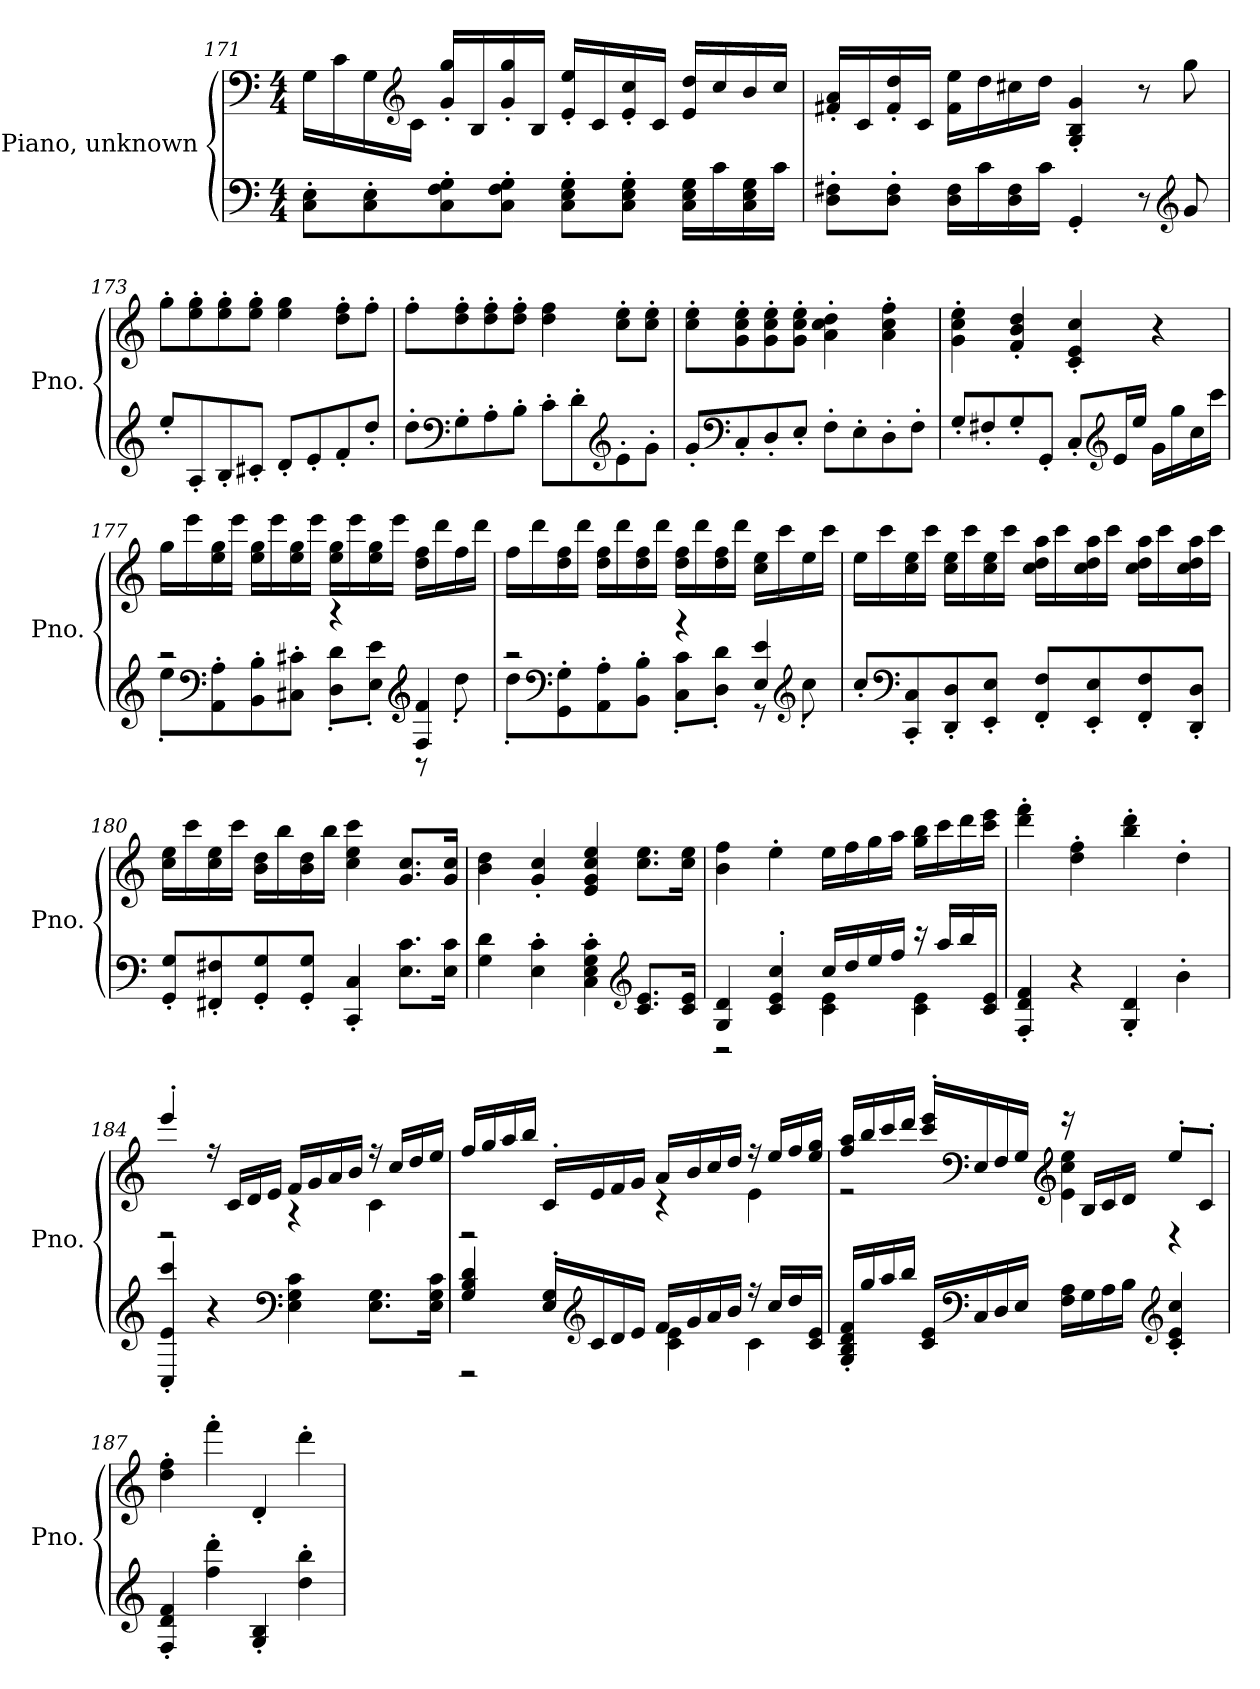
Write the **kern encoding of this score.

**kern	**kern
*part1	*part1
*staff2	*staff1
*I"Piano, unknown	*
*I'Pno.	*
*clefF4	*clefF4
*k[]	*k[]
*M4/4	*M4/4
=171	=171
8C\' 8E\'L	16G\LL
.	16c\
8C\' 8E\'	16G\
*	*clefG2
.	16c\JJ
8C\' 8F\' 8G\'	16g/' 16gg/'LL
.	16B/
8C\' 8F\' 8G\'J	16g/' 16gg/'
.	16B/JJ
8C\' 8E\' 8G\'L	16e/' 16ee/'LL
.	16c/
8C\' 8E\' 8G\'J	16e/' 16cc/'
.	16c/JJ
16C\ 16E\ 16G\LL	16e/ 16dd/LL
16c\	16cc/
16C\ 16E\ 16G\	16b/
16c\JJ	16cc/JJ
!!LO:LB:g=z
=172	=172
8D\' 8F#X\'L	16f#X/' 16a/'LL
.	16c/
8D\' 8F#\'J	16f#/' 16dd/'
.	16c/JJ
16D\ 16F#\LL	16f#\ 16ee\LL
16c\	16dd\
16D\ 16F#\	16cc#X\
16c\JJ	16dd\JJ
4GG'/	4G/' 4B/' 4g/'
8r	8r
*clefG2	*
8g/	8gg\
=173	=173
8ee'/L	8gg'\L
8A'/	8ee\' 8gg\'
8B'/	8ee\' 8gg\'
8c#X'/J	8ee\' 8gg\'J
8d'/L	4ee\ 4gg\
8e'/	.
8f'/	8dd\' 8ff\'L
8dd'/J	8ff'\J
=174	=174
8dd'\L	8ff'\L
*clefF4	*
8G'\	8dd\' 8ff\'
8A'\	8dd\' 8ff\'
8B'\J	8dd\' 8ff\'J
8c'\L	4dd\ 4ff\
8d'\	.
*clefG2	*
8e'\	8cc\' 8ee\'L
8g'\J	8cc\' 8ee\'J
!!LO:LB:g=z
=175	=175
8g'/L	8cc\' 8ee\'L
*clefF4	*
8C'/	8g\' 8cc\' 8ee\'
8D'/	8g\' 8cc\' 8ee\'
8E'/J	8g\' 8cc\' 8ee\'J
8F'\L	4a\' 4cc\' 4dd\'
8E'\	.
8D'\	4a\' 4cc\' 4ff\'
8F'\J	.
=176	=176
8G'/L	4g\' 4cc\' 4ee\'
8F#X'/	.
8G'/	4f/' 4b/' 4dd/'
8GG'/J	.
8C'/L	4c/' 4e/' 4cc/'
*clefG2	*
16e/L	.
16ee/JJ	.
16g\LL	4r
16gg\	.
16cc\	.
16ccc\JJ	.
=177	=177
*^	*
2r	8ee'\L	16gg\LL
.	.	16eee\
*clefF4	*	*
.	8AA\' 8A\'	16ee\ 16gg\
.	.	16eee\JJ
.	8BB\' 8B\'	16ee\ 16gg\LL
.	.	16eee\
.	8C#X\' 8c#X\'J	16ee\ 16gg\
.	.	16eee\JJ
4r	8D\' 8d\'L	16ee\ 16gg\LL
.	.	16eee\
.	8E\' 8e\'J	16ee\ 16gg\
.	.	16eee\JJ
*clefG2	*	*
4F/ 4f/	8r	16dd\ 16ff\LL
.	.	16ddd\
.	8dd'\	16ff\
.	.	16ddd\JJ
!!LO:LB:g=z
=178	=178	=178
2r	8dd'\L	16ff\LL
.	.	16ddd\
*clefF4	*	*
.	8GG\' 8G\'	16dd\ 16ff\
.	.	16ddd\JJ
.	8AA\' 8A\'	16dd\ 16ff\LL
.	.	16ddd\
.	8BB\' 8B\'J	16dd\ 16ff\
.	.	16ddd\JJ
4r	8C\' 8c\'L	16dd\ 16ff\LL
.	.	16ddd\
.	8D\' 8d\'J	16dd\ 16ff\
.	.	16ddd\JJ
4E/ 4e/	8r	16cc\ 16ee\LL
.	.	16ccc\
*clefG2	*	*
.	8cc'\	16ee\
.	.	16ccc\JJ
*v	*v	*
=179	=179
8cc'/L	16ee\LL
.	16ccc\
*clefF4	*
8CC/' 8C/'	16cc\ 16ee\
.	16ccc\JJ
8DD/' 8D/'	16cc\ 16ee\LL
.	16ccc\
8EE/' 8E/'J	16cc\ 16ee\
.	16ccc\JJ
8FF/' 8F/'L	16cc\ 16dd\ 16aa\LL
.	16ccc\
8EE/' 8E/'	16cc\ 16dd\ 16aa\
.	16ccc\JJ
8FF/' 8F/'	16cc\ 16dd\ 16aa\LL
.	16ccc\
8DD/' 8D/'J	16cc\ 16dd\ 16aa\
.	16ccc\JJ
!!LO:LB:g=z
=180	=180
8GG/' 8G/'L	16cc\ 16ee\LL
.	16ccc\
8FF#X/' 8F#X/'	16cc\ 16ee\
.	16ccc\JJ
8GG/' 8G/'	16b\ 16dd\LL
.	16bb\
8GG/' 8G/'J	16b\ 16dd\
.	16bb\JJ
4CC/' 4C/'	4cc\ 4ee\ 4ccc\
8.E\ 8.c\L	8.g/ 8.cc/L
16E\ 16c\Jk	16g/ 16cc/Jk
=181	=181
4G\ 4d\	4b\ 4dd\
4E\' 4c\'	4g/' 4cc/'
4C\' 4E\' 4G\' 4c\'	4e/ 4g/ 4cc/ 4ee/
*clefG2	*
8.c/ 8.e/L	8.cc\ 8.ee\L
16c/ 16e/Jk	16cc\ 16ee\Jk
=182	=182
*^	*
4G/ 4d/	2r	4b\ 4ff\
4c/' 4e/' 4cc/'	.	4ee'\
16cc/LL	4c\ 4e\	16ee\LL
16dd/	.	16ff\
16ee/	.	16gg\
16ff/JJ	.	16aa\JJ
16r	4c\ 4e\	16gg\ 16bb\LL
16aa/LL	.	16ccc\
16bb/	.	16ddd\
16c/ 16e/JJ	.	16ccc\ 16eee\JJ
*v	*v	*
=183	=183
4F/' 4d/' 4f/'	4ddd\' 4fff\'
4r	4dd\' 4ff\'
4G/' 4d/'	4bb\' 4ddd\'
4b'\	4dd'\
!!LO:PB:g=z
=184	=184
*	*^
4C/' 4e/' 4ccc/'	4eee'/	2r
4r	16r	.
.	16c/LL	.
.	16d/	.
.	16e/JJ	.
*clefF4	*	*
4E\ 4G\ 4c\	16f/LL	4r
.	16g/	.
.	16a/	.
.	16b/JJ	.
8.E\ 8.G\L	16r	4c\
.	16cc/LL	.
.	16dd/	.
16E\ 16G\ 16c\Jk	16ee/JJ	.
=185	=185	=185
*^	*	*
4G/ 4B/ 4d/	2r	16ff/LL	2r
.	.	16gg/	.
.	.	16aa/	.
.	.	16bb/JJ	.
16E/' 16G/'LL	.	16c'/LL	.
*clefG2	*	*	*
16c/	.	16e/	.
16d/	.	16f/	.
16e/JJ	.	16g/JJ	.
16f/LL	4c\ 4e\	16a/LL	4r
16g/	.	16b/	.
16a/	.	16cc/	.
16b/JJ	.	16dd/JJ	.
16r	4c\	16r	4e\
16cc/LL	.	16ee/LL	.
16dd/	.	16ff/	.
16c/ 16e/JJ	.	16ee/ 16gg/JJ	.
*v	*v	*	*
!!LO:LB:g=z	!!
=186	=186	=186
16G/' 16B/' 16d/' 16f/'LL	16ff/ 16aa/LL	2r
16gg/	16bb/	.
16aa/	16ccc/	.
16bb/JJ	16ddd/JJ	.
16c/ 16e/LL	16ccc/' 16eee/'LL	.
*clefF4	*clefF4	*
16C/	16E/	.
16D/	16F/	.
16E/JJ	16G/JJ	.
*	*clefG2	*
16F\ 16A\LL	16r	4e\ 4cc\ 4ee\
16G\	16B/LL	.
16A\	16c/	.
16B\JJ	16d/JJ	.
*clefG2	*	*
4c/' 4e/' 4cc/'	8ee'/L	4r
.	8c'/J	.
*	*v	*v
=187	=187
4F/' 4d/' 4f/'	4dd\' 4ff\'
4ff\' 4ddd\'	4fff'\
4G/' 4B/'	4d'/
4dd\' 4bb\'	4ddd'\
=	=
*-	*-
